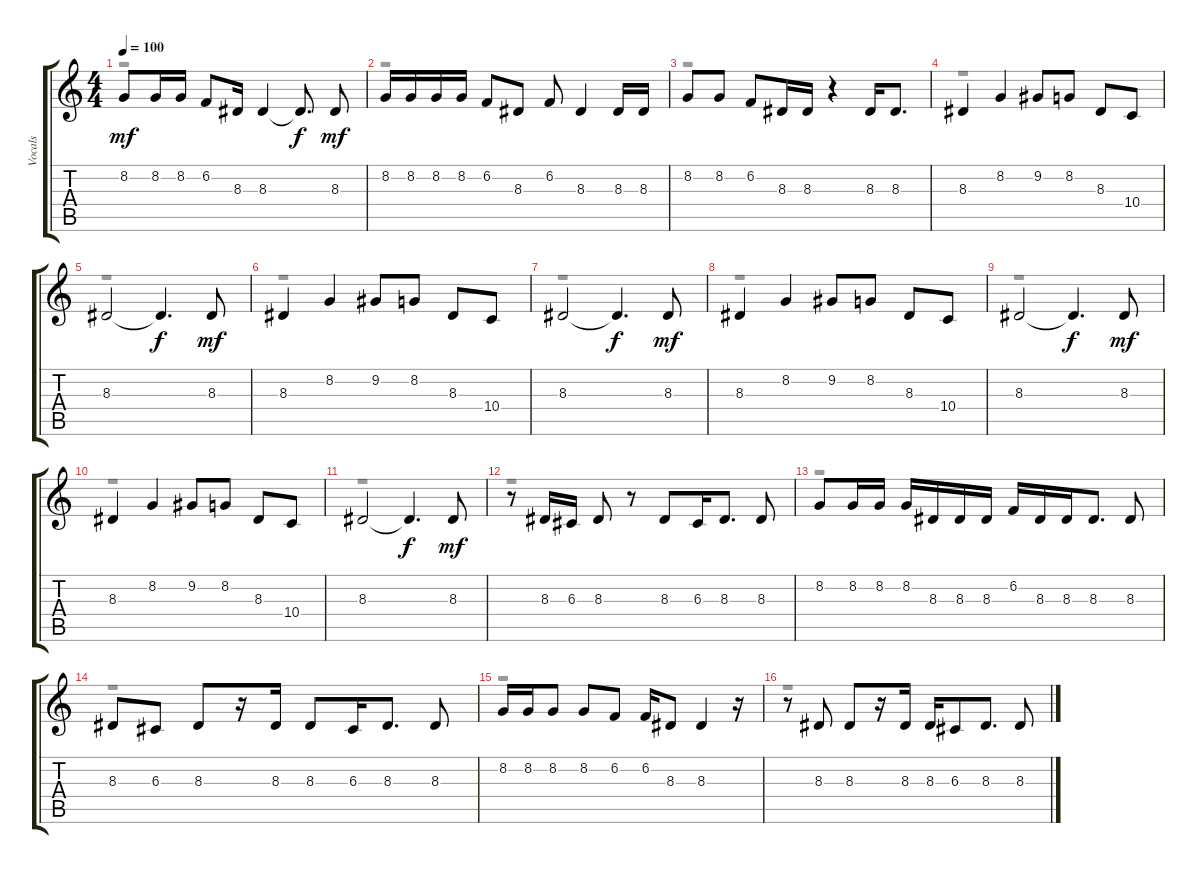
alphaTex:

\track ("Vocals" "Vocals") {instrument bagpipe}
\staff {score tabs}
\tuning (E4 B3 G3 D3 A2 E2) {hide}
\voice
\ts (4 4)
\tempo 100
\clef g2
\ks c
8.2.8{dy mf} 8.2.16 8.2.16 6.2.8 8.3.16 8.3.4 8.3{t}.8{d dy f} 8.3.8{dy mf} |
8.2.16 8.2.16 8.2.16 8.2.16 6.2.8 8.3.8 6.2.8 8.3.4 8.3.16 8.3.16 |
8.2.8 8.2.8 6.2.8 8.3.16 8.3.16 r.4 8.3.16 8.3.8{d} |
8.3.4 8.2.4 9.2.8 8.2.8 8.3.8 10.4.8 |
8.3.2 8.3{t}.4{d dy f} 8.3.8{dy mf} |
8.3.4 8.2.4 9.2.8 8.2.8 8.3.8 10.4.8 |
8.3.2 8.3{t}.4{d dy f} 8.3.8{dy mf} |
8.3.4 8.2.4 9.2.8 8.2.8 8.3.8 10.4.8 |
8.3.2 8.3{t}.4{d dy f} 8.3.8{dy mf} |
8.3.4 8.2.4 9.2.8 8.2.8 8.3.8 10.4.8 |
8.3.2 8.3{t}.4{d dy f} 8.3.8{dy mf} |
r.8 8.3.16 6.3.16 8.3.8 r.8 8.3.8 6.3.16 8.3.8{d} 8.3.8 |
8.2.8 8.2.16 8.2.16 8.2.16 8.3.16 8.3.16 8.3.16 6.2.16 8.3.16 8.3.16 8.3.8{d} 8.3.8 |
8.3.8 6.3.8 8.3.8 r.16 8.3.16 8.3.8 6.3.16 8.3.8{d} 8.3.8 |
8.2.16 8.2.16 8.2.8 8.2.8 6.2.8 6.2.16 8.3.8 8.3.4 r.16 |
r.8 8.3.8 8.3.8 r.16 8.3.16 8.3.16 6.3.8 8.3.8{d} 8.3.8
\voice
\clef g2
\ottava regular
\simile none
\ks c
r.1{dy f} |
r.1 |
r.1 |
r.1 |
r.1 |
r.1 |
r.1 |
r.1 |
r.1 |
r.1 |
r.1 |
r.1 |
r.1 |
r.1 |
r.1 |
r.1
